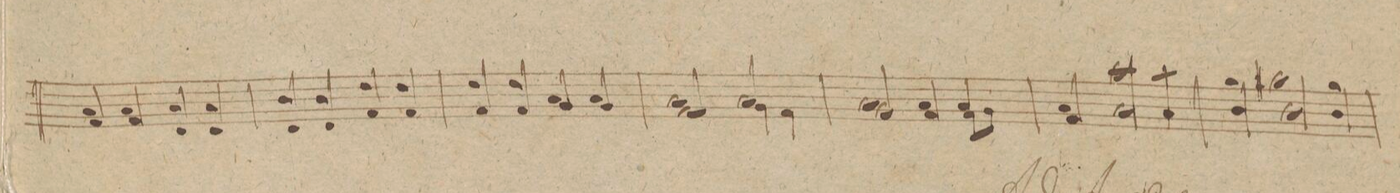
**kern	**dynam
*I"Violino IIdo	*
*clefG2	*
*k[]	*
*met(c|)	*
*M2/2	*
4a 4f/	.
4a 4f/	.
4a 4d/	.
4a 4d/	.
=47	=47
4b 4d/	.
4b 4d/	.
4dd 4f/	.
4dd 4f/	.
=48	=48
4dd 4f/	.
4dd 4f/	.
4a 4g/	.
4a 4g/	.
=49	=49
*^	*
2a 2f/	2ryy	.
2a/	4g\	.
.	4f\	.
=50	=50	=50
2a 2g/	2ryy	.
4a/	4f/	.
4a/	8f\L	.
.	8g\J	.
*v	*v	*
=51	=51
4a 4f/	.
*2\right	*
2aa 2a\	.
4aa 4a\	.
=52	=52
4gg 4b\	.
2gg#X 2b\	.
4gg# 4b\	.
=53	=53
*-	*-
